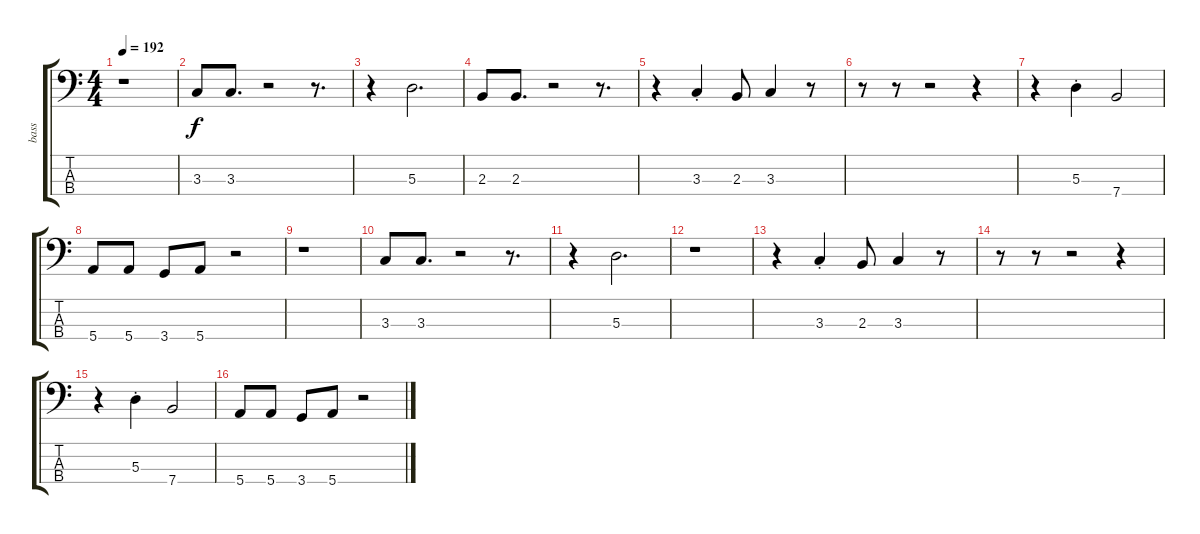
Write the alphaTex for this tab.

\track ("bass" "bass") {instrument fretlessbass}
\staff {score tabs}
\tuning (G2 D2 A1 E1) {hide}
\ts (4 4)
\tempo 192
\clef f4
\ks c
r.1{dy f} |
3.3.8 3.3.8{d} r.2 r.8{d} |
r.4 5.3.2{d} |
2.3.8 2.3.8{d} r.2 r.8{d} |
r.4 3.3{st}.4 2.3.8 3.3.4 r.8 |
r.8 r.8 r.2 r.4 |
r.4 5.3{st}.4 7.4.2 |
5.4.8 5.4.8 3.4.8 5.4.8 r.2 |
r.1 |
3.3.8 3.3.8{d} r.2 r.8{d} |
r.4 5.3.2{d} |
r.1 |
r.4 3.3{st}.4 2.3.8 3.3.4 r.8 |
r.8 r.8 r.2 r.4 |
r.4 5.3{st}.4 7.4.2 |
5.4.8 5.4.8 3.4.8 5.4.8 r.2
